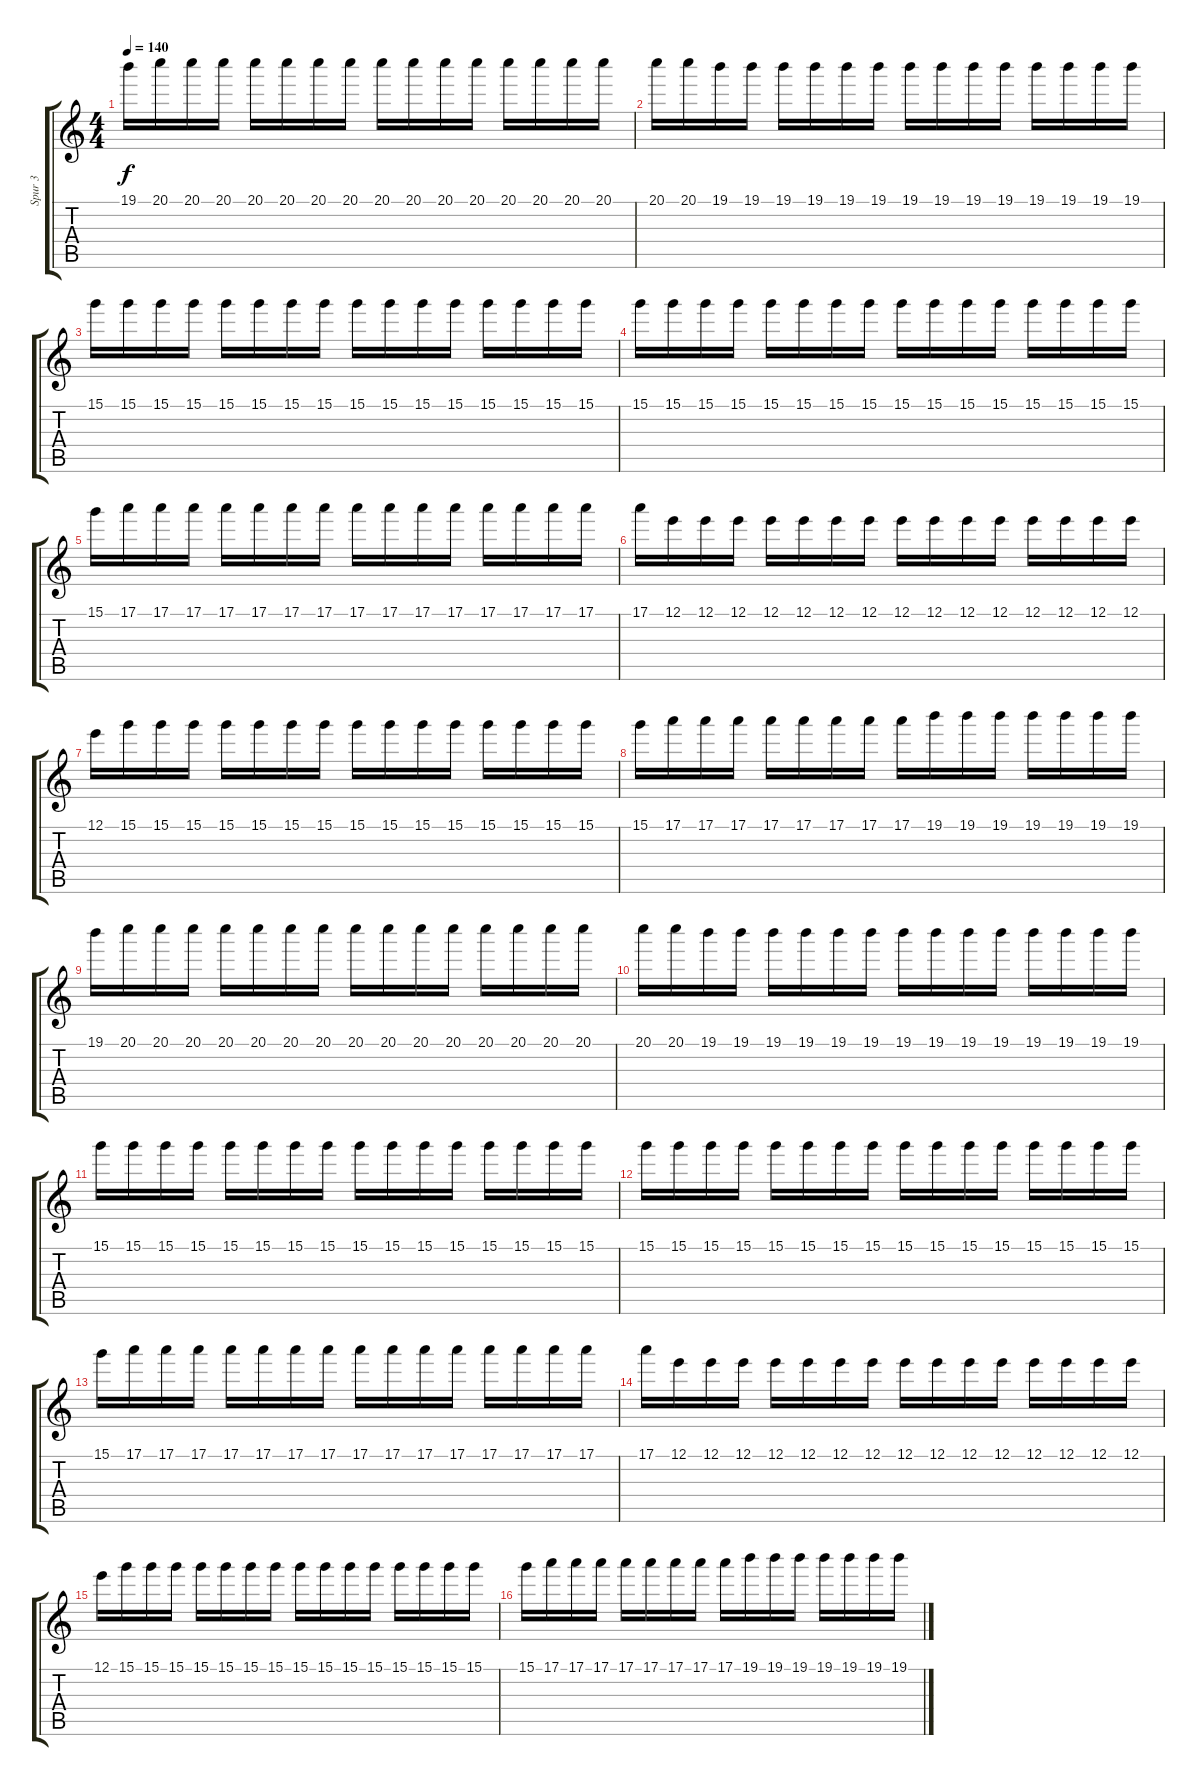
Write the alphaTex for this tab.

\track ("Spur 3" "Spur 3") {instrument electricguitarjazz}
\staff {score tabs}
\tuning (E4 B3 G3 D3 A2 E2) {hide}
\ts (4 4)
\tempo 140
\clef g2
\ks c
19.1.16{dy f} 20.1.16 20.1.16 20.1.16 20.1.16 20.1.16 20.1.16 20.1.16 20.1.16 20.1.16 20.1.16 20.1.16 20.1.16 20.1.16 20.1.16 20.1.16 |
20.1.16 20.1.16 19.1.16 19.1.16 19.1.16 19.1.16 19.1.16 19.1.16 19.1.16 19.1.16 19.1.16 19.1.16 19.1.16 19.1.16 19.1.16 19.1.16 |
15.1.16 15.1.16 15.1.16 15.1.16 15.1.16 15.1.16 15.1.16 15.1.16 15.1.16 15.1.16 15.1.16 15.1.16 15.1.16 15.1.16 15.1.16 15.1.16 |
15.1.16 15.1.16 15.1.16 15.1.16 15.1.16 15.1.16 15.1.16 15.1.16 15.1.16 15.1.16 15.1.16 15.1.16 15.1.16 15.1.16 15.1.16 15.1.16 |
15.1.16 17.1.16 17.1.16 17.1.16 17.1.16 17.1.16 17.1.16 17.1.16 17.1.16 17.1.16 17.1.16 17.1.16 17.1.16 17.1.16 17.1.16 17.1.16 |
17.1.16 12.1.16 12.1.16 12.1.16 12.1.16 12.1.16 12.1.16 12.1.16 12.1.16 12.1.16 12.1.16 12.1.16 12.1.16 12.1.16 12.1.16 12.1.16 |
12.1.16 15.1.16 15.1.16 15.1.16 15.1.16 15.1.16 15.1.16 15.1.16 15.1.16 15.1.16 15.1.16 15.1.16 15.1.16 15.1.16 15.1.16 15.1.16 |
15.1.16 17.1.16 17.1.16 17.1.16 17.1.16 17.1.16 17.1.16 17.1.16 17.1.16 19.1.16 19.1.16 19.1.16 19.1.16 19.1.16 19.1.16 19.1.16 |
19.1.16 20.1.16 20.1.16 20.1.16 20.1.16 20.1.16 20.1.16 20.1.16 20.1.16 20.1.16 20.1.16 20.1.16 20.1.16 20.1.16 20.1.16 20.1.16 |
20.1.16 20.1.16 19.1.16 19.1.16 19.1.16 19.1.16 19.1.16 19.1.16 19.1.16 19.1.16 19.1.16 19.1.16 19.1.16 19.1.16 19.1.16 19.1.16 |
15.1.16 15.1.16 15.1.16 15.1.16 15.1.16 15.1.16 15.1.16 15.1.16 15.1.16 15.1.16 15.1.16 15.1.16 15.1.16 15.1.16 15.1.16 15.1.16 |
15.1.16 15.1.16 15.1.16 15.1.16 15.1.16 15.1.16 15.1.16 15.1.16 15.1.16 15.1.16 15.1.16 15.1.16 15.1.16 15.1.16 15.1.16 15.1.16 |
15.1.16 17.1.16 17.1.16 17.1.16 17.1.16 17.1.16 17.1.16 17.1.16 17.1.16 17.1.16 17.1.16 17.1.16 17.1.16 17.1.16 17.1.16 17.1.16 |
17.1.16 12.1.16 12.1.16 12.1.16 12.1.16 12.1.16 12.1.16 12.1.16 12.1.16 12.1.16 12.1.16 12.1.16 12.1.16 12.1.16 12.1.16 12.1.16 |
12.1.16 15.1.16 15.1.16 15.1.16 15.1.16 15.1.16 15.1.16 15.1.16 15.1.16 15.1.16 15.1.16 15.1.16 15.1.16 15.1.16 15.1.16 15.1.16 |
15.1.16 17.1.16 17.1.16 17.1.16 17.1.16 17.1.16 17.1.16 17.1.16 17.1.16 19.1.16 19.1.16 19.1.16 19.1.16 19.1.16 19.1.16 19.1.16
